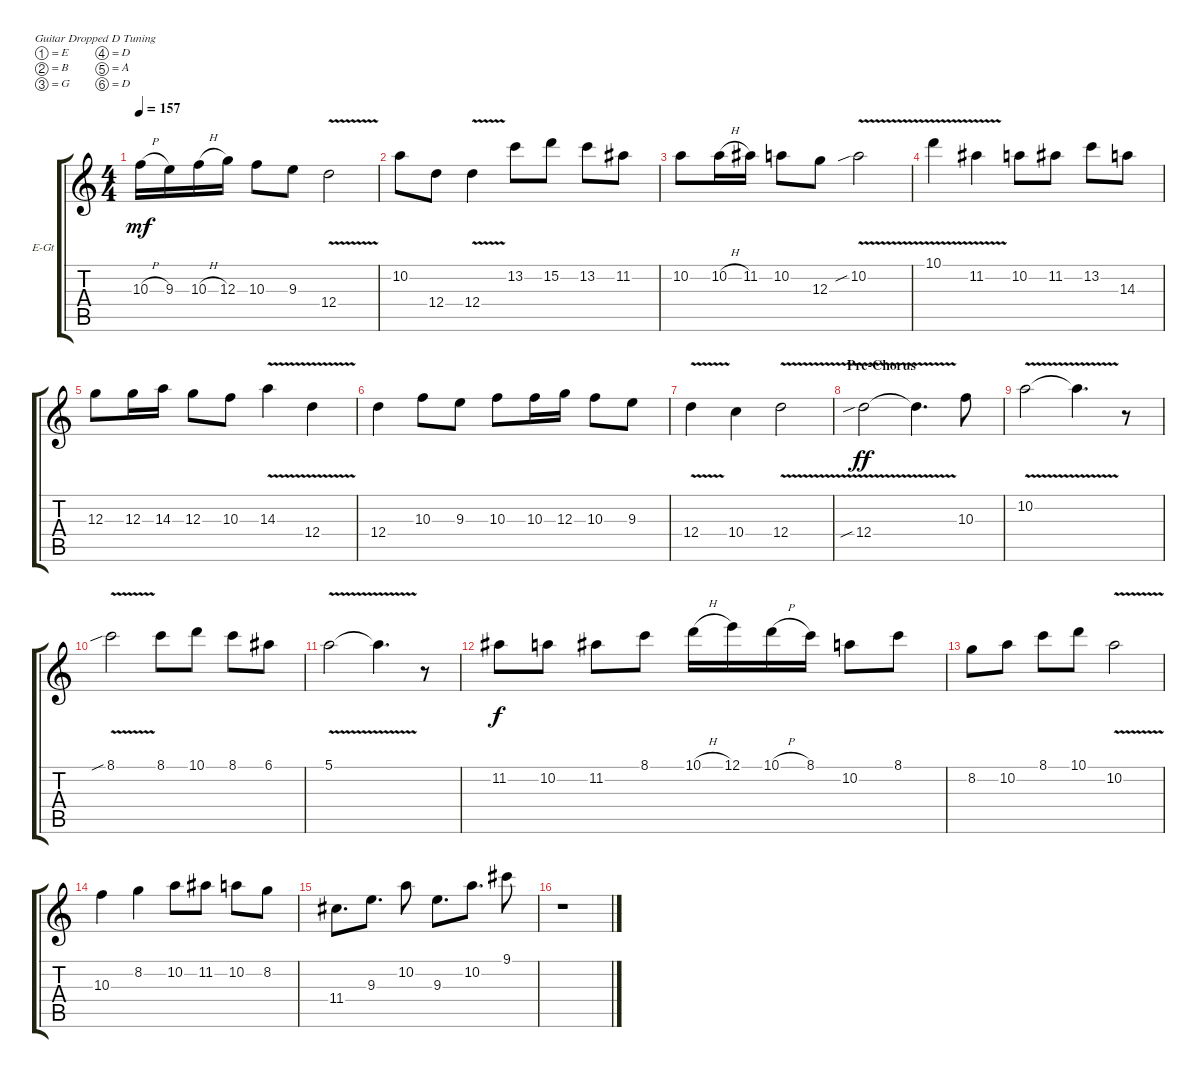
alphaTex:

\defaultSystemsLayout 4
\bracketExtendMode groupsimilarinstruments
\firstSystemTrackNameOrientation horizontal
\otherSystemsTrackNameOrientation horizontal
\track ("Gtr1 Lead - Laxus" "E-Gt") {instrument distortionguitar}
\staff {score tabs}
\tuning (E4 B3 G3 D3 A2 D2)
\ts (4 4)
\tempo 157
\clef g2
\ks c
10.3{h}.16{dy mf} 9.3.16 10.3{h}.16 12.3.16 10.3.8 9.3.8 12.4{v}.2 |
10.2.8 12.4.8 12.4{v}.4 13.2.8 15.2.8 13.2.8 11.2.8 |
10.2.8 10.2{h}.16 11.2.16 10.2.8 12.3.8 10.2{v sib}.2 |
10.1{v}.4 11.2{v}.4 10.2.8 11.2.8 13.2.8 14.3.8 |
12.3.8 12.3.16 14.3.16 12.3.8 10.3.8 14.3{v}.4 12.4{v}.4 |
12.4.4 10.3.8 9.3.8 10.3.8 10.3.16 12.3.16 10.3.8 9.3.8 |
12.4{v}.4 10.4.4 12.4{v}.2 |
\section ("" "Pre-Chorus")
12.4{v sib}.2{dy ff} 12.4{v t}.4{d} 10.3.8 |
10.2{v}.2 10.2{v t}.4{d} r.8 |
8.1{v sib}.2 8.1.8 10.1.8 8.1.8 6.1.8 |
5.1{v}.2 5.1{t}.4{d} r.8 |
11.2.8{dy f} 10.2.8 11.2.8 8.1.8 10.1{h}.16 12.1.16 10.1{h}.16 8.1.16 10.2.8 8.1.8 |
8.2.8 10.2.8 8.1.8 10.1.8 10.2{v}.2 |
10.3.4 8.2.4 10.2.8 11.2.8 10.2.8 8.2.8 |
11.4.8{d} 9.3.8{d} 10.2.8 9.3.8{d} 10.2.8{d} 9.1.8 |
r.1
